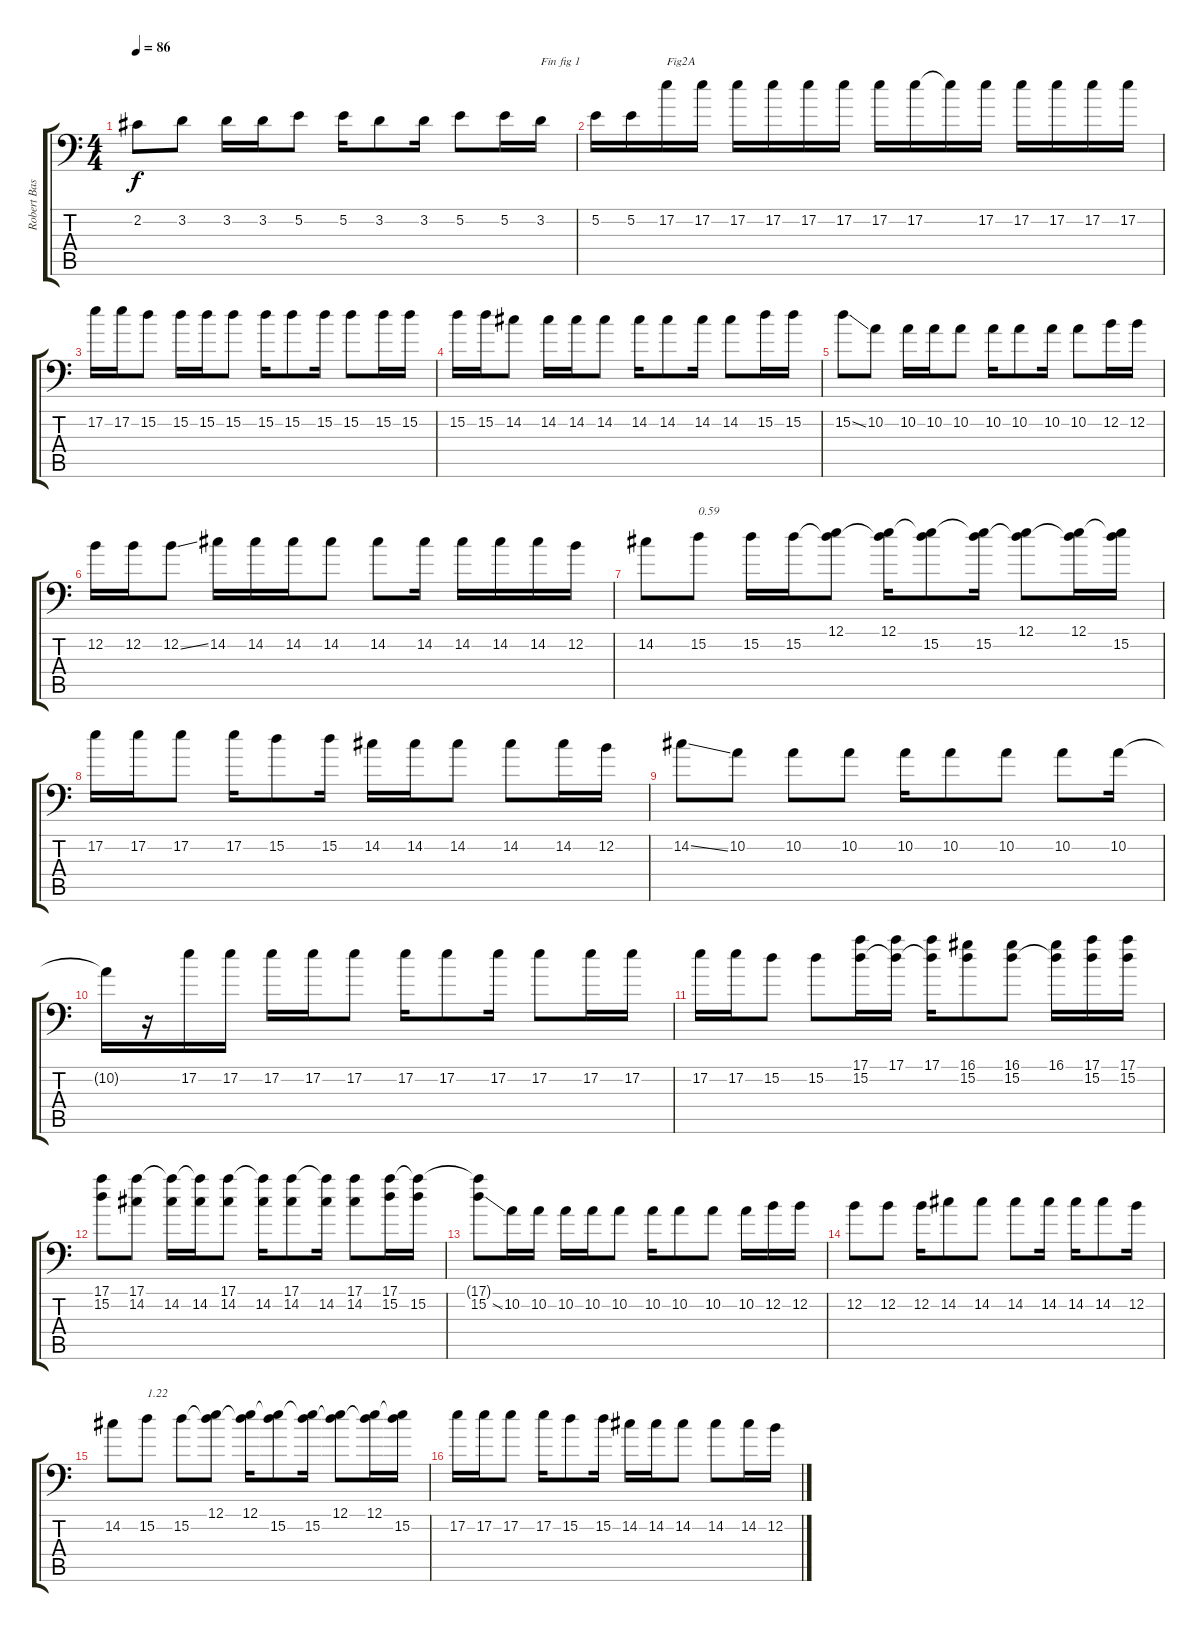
\track ("Robert BasseVI delay" "Robert Bas") {instrument electricbasspick}
\staff {score tabs}
\tuning (E3 B2 G2 D2 A1 E1) {hide}
\ts (4 4)
\tempo 86
\clef f4
\ks c
2.2.8{dy f} 3.2.8 3.2.16 3.2.16 5.2.8 5.2.16 3.2.8 3.2.16 5.2.8 5.2.16 3.2.16{txt "Fin fig 1"} |
5.2.16 5.2.16 17.2.16{txt "Fig2A"} 17.2.16 17.2.16 17.2.16 17.2.16 17.2.16 17.2.16 17.2.16 17.2{t}.16 17.2.16 17.2.16 17.2.16 17.2.16 17.2.16 |
17.2.16 17.2.16 15.2.8 15.2.16 15.2.16 15.2.8 15.2.16 15.2.8 15.2.16 15.2.8 15.2.16 15.2.16 |
15.2.16 15.2.16 14.2.8 14.2.16 14.2.16 14.2.8 14.2.16 14.2.8 14.2.16 14.2.8 15.2.16 15.2.16 |
15.2{ss}.8 10.2.8 10.2.16 10.2.16 10.2.8 10.2.16 10.2.8 10.2.16 10.2.8 12.2.16 12.2.16 |
12.2.16 12.2.16 12.2{ss}.8 14.2.16 14.2.16 14.2.16 14.2.8 14.2.8 14.2.16 14.2.16 14.2.16 14.2.16 12.2.16 |
14.2.8 15.2.8{txt "0.59"} 15.2.16 15.2.16 (12.1 15.2{t}).8 (12.1 15.2{t}).16 (12.1{t} 15.2).8 (12.1{t} 15.2).16 (12.1 15.2{t}).8 (12.1 15.2{t}).16 (12.1{t} 15.2).16 |
17.2.16 17.2.16 17.2.8 17.2.16 15.2.8 15.2.16 14.2.16 14.2.16 14.2.8 14.2.8 14.2.16 12.2.16 |
14.2{ss}.8 10.2.8 10.2.8 10.2.8 10.2.16 10.2.8 10.2.8 10.2.8 10.2.16 |
10.2{t}.16 r.16 17.2.16 17.2.16 17.2.16 17.2.16 17.2.8 17.2.16 17.2.8 17.2.16 17.2.8 17.2.16 17.2.16 |
17.2.16 17.2.16 15.2.8 15.2.8 (17.1 15.2).16 (17.1 15.2{t}).16 (17.1 15.2{t}).16 (16.1 15.2).8 (16.1 15.2).8 (16.1 15.2{t}).16 (17.1 15.2).16 (17.1 15.2).16 |
(17.1 15.2).8 (17.1 14.2).8 (17.1{t} 14.2).16 (17.1{t} 14.2).16 (17.1 14.2).8 (17.1{t} 14.2).16 (17.1 14.2).8 (17.1{t} 14.2).16 (17.1 14.2).8 (17.1 15.2).16 (17.1{t} 15.2).16 |
(17.1{t} 15.2{ss}).8 10.2.16 10.2.16 10.2.16 10.2.16 10.2.8 10.2.16 10.2.8 10.2.8 10.2.16 12.2.16 12.2.16 |
12.2.8 12.2.8 12.2.16 14.2.8 14.2.8 14.2.8 14.2.16 14.2.16 14.2.8 12.2.16 |
14.2.8 15.2.8{txt "1.22"} 15.2.8 (12.1 15.2{t}).8 (12.1 15.2{t}).16 (12.1{t} 15.2).8 (12.1{t} 15.2).16 (12.1 15.2{t}).8 (12.1 15.2{t}).16 (12.1{t} 15.2).16 |
17.2.16 17.2.16 17.2.8 17.2.16 15.2.8 15.2.16 14.2.16 14.2.16 14.2.8 14.2.8 14.2.16 12.2.16
